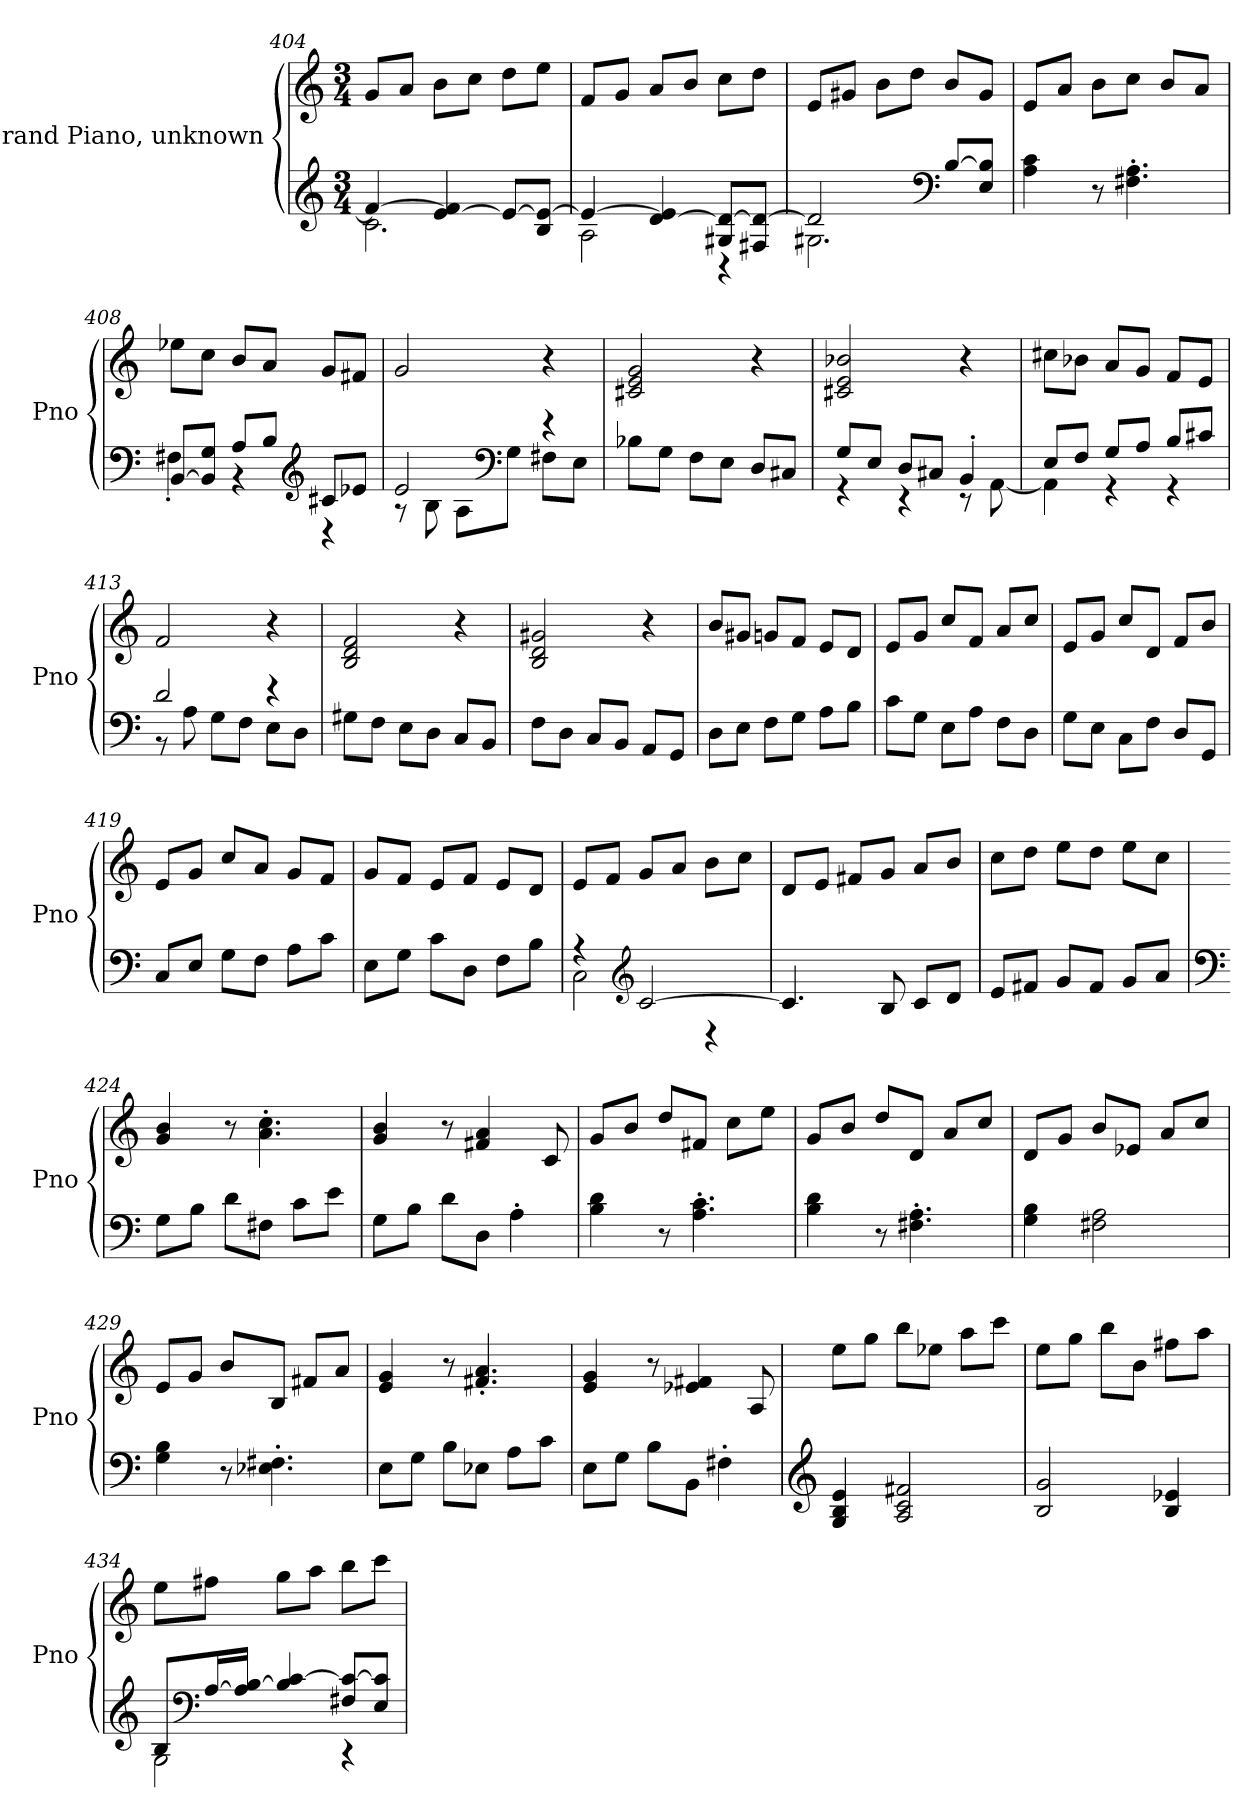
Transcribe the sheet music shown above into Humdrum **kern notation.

**kern	**kern
*part1	*part1
*staff2	*staff1
*I"Grand Piano, unknown	*
*I'Pno	*
*clefG2	*clefG2
*k[]	*k[]
*M3/4	*M3/4
=404	=404
*^	*
4f/_	2.c\	8g/L
.	.	8a/J
[4e/ 4f/]	.	8b\L
.	.	8cc\J
8e/L_	.	8dd\L
8B/ 8e/_J	.	8ee\J
!!LO:LB:g=z
=405	=405	=405
4e/_	2A\	8f/L
.	.	8g/J
[4d/ 4e/]	.	8a/L
.	.	8b/J
8G#X/ 8d/_L	4r	8cc\L
8F#X/ 8d/_J	.	8dd\J
=406	=406	=406
2d/]	2.G#X\	8e/L
.	.	8g#X/J
.	.	8b\L
.	.	8dd\J
*clefF4	*	*
[8B/L	.	8b/L
8E/ 8B/]J	.	8g#/J
*v	*v	*
=407	=407
4A\ 4c\	8e/L
.	8a/J
8r	8b\L
4.F#X\' 4.A\'	8cc\J
.	8b/L
.	8a/J
=408	=408
*^	*
[8BB/L	4F#X'\	8ee-X\L
8BB/] 8G/J	.	8cc\J
8A/L	4r	8b/L
8B/J	.	8a/J
*clefG2	*	*
8c#X/L	4r	8g/L
8e-X/J	.	8f#X/J
=409	=409	=409
2e/	8r	2g/
.	8B\	.
.	8A\L	.
*clefF4	*	*
.	8G\J	.
4r	8F#X\L	4r
.	8E\J	.
*v	*v	*
!!LO:LB:g=z
=410	=410
8B-X\L	2c#X/ 2e/ 2g/
8G\J	.
8F\L	.
8E\J	.
8D/L	4r
8C#X/J	.
=411	=411
*^	*
8G/L	4r	2c#X/ 2e/ 2b-X/
8E/J	.	.
8D/L	4r	.
8C#X/J	.	.
4BB'/	8r	4r
.	[8AA\	.
=412	=412	=412
8E/L	4AA\]	8cc#X\L
8F/J	.	8b-X\J
8G/L	4r	8a/L
8A/J	.	8g/J
8B/L	4r	8f/L
8c#X/J	.	8e/J
=413	=413	=413
2d/	8r	2f/
.	8A\	.
.	8G\L	.
.	8F\J	.
4r	8E\L	4r
.	8D\J	.
*v	*v	*
=414	=414
8G#X\L	2B/ 2d/ 2f/
8F\J	.
8E\L	.
8D\J	.
8C/L	4r
8BB/J	.
=415	=415
8F\L	2B/ 2d/ 2g#X/
8D\J	.
8C/L	.
8BB/J	.
8AA/L	4r
8GG/J	.
!!LO:PB:g=z
=416	=416
8D\L	8b/L
8E\J	8g#X/J
8F\L	8gn/L
8G\J	8f/J
8A\L	8e/L
8B\J	8d/J
=417	=417
8c\L	8e/L
8G\J	8g/J
8E\L	8cc/L
8A\J	8f/J
8F\L	8a/L
8D\J	8cc/J
=418	=418
8G\L	8e/L
8E\J	8g/J
8C\L	8cc/L
8F\J	8d/J
8D/L	8f/L
8GG/J	8b/J
=419	=419
8C/L	8e/L
8E/J	8g/J
8G\L	8cc/L
8F\J	8a/J
8A\L	8g/L
8c\J	8f/J
=420	=420
8E\L	8g/L
8G\J	8f/J
8c\L	8e/L
8D\J	8f/J
8F\L	8e/L
8B\J	8d/J
=421	=421
*^	*
4r	2C\	8e/L
.	.	8f/J
*clefG2	*	*
[2c/	.	8g/L
.	.	8a/J
.	4r	8b\L
.	.	8cc\J
*v	*v	*
=422	=422
4.c/]	8d/L
.	8e/J
.	8f#X/L
8B/	8g/J
8c/L	8a/L
8d/J	8b/J
!!LO:LB:g=z
=423	=423
8e/L	8cc\L
8f#X/J	8dd\J
8g/L	8ee\L
8f#/J	8dd\J
8g/L	8ee\L
8a/J	8cc\J
=424	=424
*clefF4	*
8G\L	4g/ 4b/
8B\J	.
8d\L	8r
8F#X\J	4.a\' 4.cc\'
8c\L	.
8e\J	.
=425	=425
8G\L	4g/ 4b/
8B\J	.
8d\L	8r
8D\J	4f#X/ 4a/
4A'\	.
.	8c/
=426	=426
4B\ 4d\	8g/L
.	8b/J
8r	8dd/L
4.A\' 4.c\'	8f#X/J
.	8cc\L
.	8ee\J
=427	=427
4B\ 4d\	8g/L
.	8b/J
8r	8dd/L
4.F#X\' 4.A\'	8d/J
.	8a/L
.	8cc/J
=428	=428
4G\ 4B\	8d/L
.	8g/J
2F#X\ 2A\	8b/L
.	8e-X/J
.	8a/L
.	8cc/J
!!LO:LB:g=z
=429	=429
4G\ 4B\	8e/L
.	8g/J
8r	8b/L
4.E-X\' 4.F#X\'	8B/J
.	8f#X/L
.	8a/J
=430	=430
8E\L	4e/ 4g/
8G\J	.
8B\L	8r
8E-X\J	4.f#X/' 4.a/'
8A\L	.
8c\J	.
=431	=431
8E\L	4e/ 4g/
8G\J	.
8B\L	8r
8BB\J	4e-X/ 4f#X/
4F#X'\	.
.	8A/
=432	=432
*clefG2	*
4G/ 4B/ 4e/	8ee\L
.	8gg\J
2A/ 2c/ 2f#X/	8bb\L
.	8ee-X\J
.	8aa\L
.	8ccc\J
=433	=433
2B/ 2g/	8ee\L
.	8gg\J
.	8bb\L
.	8b\J
4B/ 4e-X/	8ff#X\L
.	8aa\J
!!LO:LB:g=z
=434	=434
*^	*
8B/L	2G\	8ee\L
*clefF4	*	*
[16A/L	.	8ff#X\J
16A/] [16B/JJ	.	.
4B/] [4c/	.	8gg\L
.	.	8aa\J
8F#X/ 8c/_L	4r	8bb\L
8E/ 8c/]J	.	8ccc\J
*v	*v	*
=	=
*-	*-
